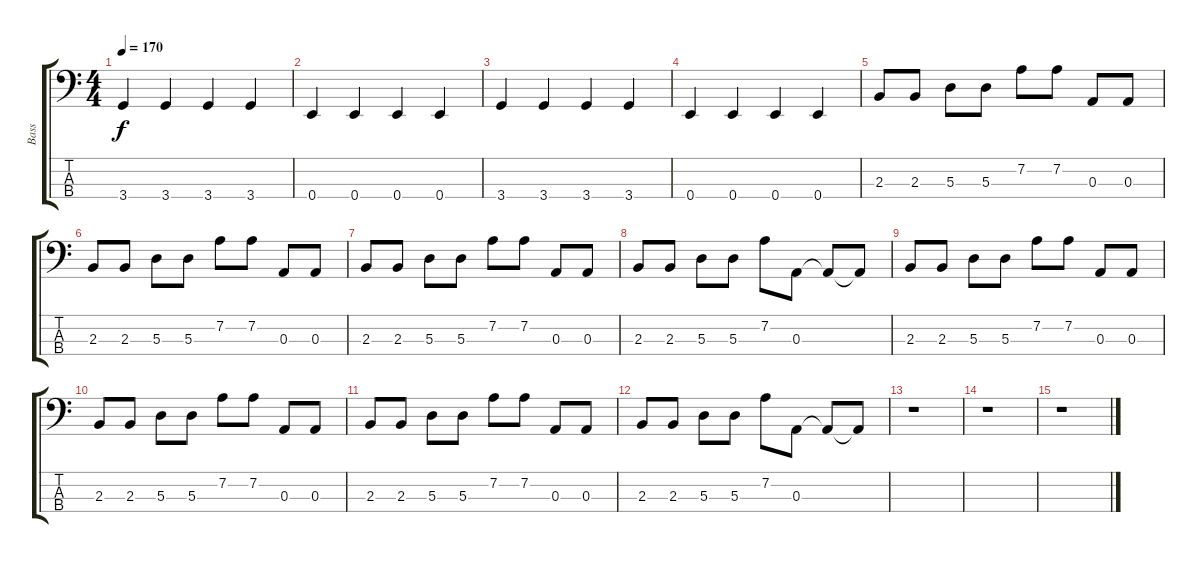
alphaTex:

\track ("Bass" "Bass") {instrument electricbassfinger}
\staff {score tabs}
\tuning (G2 D2 A1 E1) {hide}
\ts (4 4)
\tempo 170
\clef f4
\ks c
3.4.4{dy f} 3.4.4 3.4.4 3.4.4 |
0.4.4 0.4.4 0.4.4 0.4.4 |
3.4.4 3.4.4 3.4.4 3.4.4 |
0.4.4 0.4.4 0.4.4 0.4.4 |
2.3.8 2.3.8 5.3.8 5.3.8 7.2.8 7.2.8 0.3.8 0.3.8 |
2.3.8 2.3.8 5.3.8 5.3.8 7.2.8 7.2.8 0.3.8 0.3.8 |
2.3.8 2.3.8 5.3.8 5.3.8 7.2.8 7.2.8 0.3.8 0.3.8 |
2.3.8 2.3.8 5.3.8 5.3.8 7.2.8 0.3.8 0.3{t}.8 0.3{t}.8 |
2.3.8 2.3.8 5.3.8 5.3.8 7.2.8 7.2.8 0.3.8 0.3.8 |
2.3.8 2.3.8 5.3.8 5.3.8 7.2.8 7.2.8 0.3.8 0.3.8 |
2.3.8 2.3.8 5.3.8 5.3.8 7.2.8 7.2.8 0.3.8 0.3.8 |
2.3.8 2.3.8 5.3.8 5.3.8 7.2.8 0.3.8 0.3{t}.8 0.3{t}.8 |
r.1 |
r.1 |
r.1
